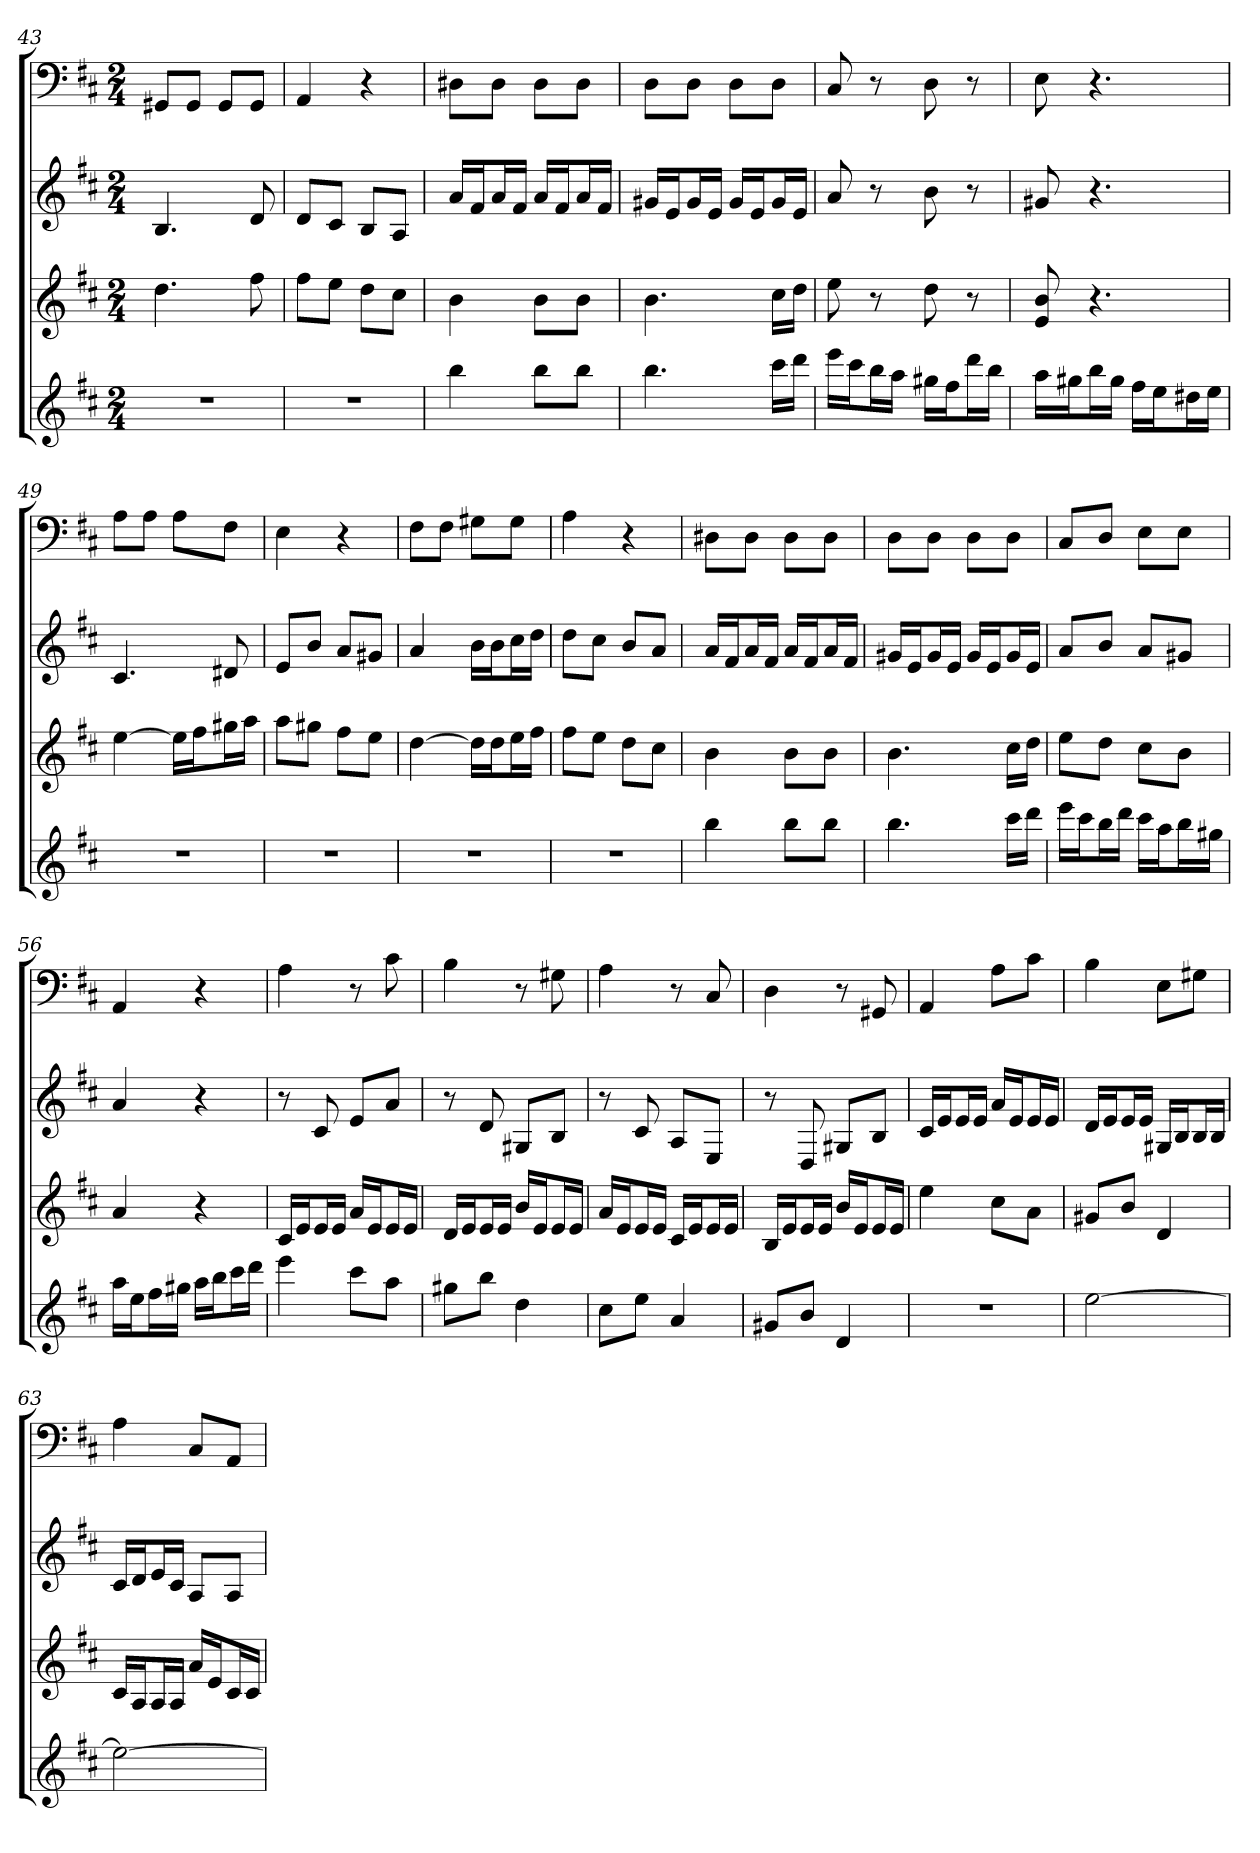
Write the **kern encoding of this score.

**kern	**kern	**kern	**kern
*part4	*part3	*part2	*part1
*staff4	*staff3	*staff2	*staff1
*k[f#c#]	*k[f#c#]	*k[f#c#]	*k[f#c#]
*D:	*D:	*D:	*D:
*M2/4	*M2/4	*M2/4	*M2/4
=43	=43	=43	=43
2r	4.dd	4.B	8GG#XL
.	.	.	8GG#J
.	.	.	8GG#L
.	8ff#	8d	8GG#J
=44	=44	=44	=44
2r	8ff#L	8dL	4AA
.	8eeJ	8c#J	.
.	8ddL	8BL	4r
.	8cc#J	8AJ	.
=45	=45	=45	=45
4bb	4b	16aLL	8D#XL
.	.	16f#J	.
.	.	16aL	8D#J
.	.	16f#JJ	.
8bbL	8bL	16aLL	8D#L
.	.	16f#J	.
8bbJ	8bJ	16aL	8D#J
.	.	16f#JJ	.
=46	=46	=46	=46
4.bb	4.b	16g#XLL	8DL
.	.	16eJ	.
.	.	16g#L	8DJ
.	.	16eJJ	.
.	.	16g#LL	8DL
.	.	16eJ	.
16ccc#LL	16cc#LL	16g#L	8DJ
16dddJJ	16ddJJ	16eJJ	.
=47	=47	=47	=47
16eeeLL	8ee	8a	8C#
16ccc#J	.	.	.
16bbL	8r	8r	8r
16aaJJ	.	.	.
16gg#XLL	8dd	8b	8D
16ff#J	.	.	.
16dddL	8r	8r	8r
16bbJJ	.	.	.
=48	=48	=48	=48
16aaLL	8e 8b	8g#X	8E
16gg#XJ	.	.	.
16bbL	4.r	4.r	4.r
16gg#JJ	.	.	.
16ff#LL	.	.	.
16eeJ	.	.	.
16dd#XL	.	.	.
16eeJJ	.	.	.
=49	=49	=49	=49
2r	[4ee	4.c#	8AL
.	.	.	8AJ
.	16eeLL]	.	8AL
.	16ff#J	.	.
.	16gg#XL	8d#X	8F#J
.	16aaJJ	.	.
=50	=50	=50	=50
2r	8aaL	8eL	4E
.	8gg#XJ	8bJ	.
.	8ff#L	8aL	4r
.	8eeJ	8g#XJ	.
=51	=51	=51	=51
2r	[4dd	4a	8F#L
.	.	.	8F#J
.	16ddLL]	16bLL	8G#XL
.	16ddJ	16bJ	.
.	16eeL	16cc#L	8G#J
.	16ff#JJ	16ddJJ	.
=52	=52	=52	=52
2r	8ff#L	8ddL	4A
.	8eeJ	8cc#J	.
.	8ddL	8bL	4r
.	8cc#J	8aJ	.
=53	=53	=53	=53
4bb	4b	16aLL	8D#XL
.	.	16f#J	.
.	.	16aL	8D#J
.	.	16f#JJ	.
8bbL	8bL	16aLL	8D#L
.	.	16f#J	.
8bbJ	8bJ	16aL	8D#J
.	.	16f#JJ	.
=54	=54	=54	=54
4.bb	4.b	16g#XLL	8DL
.	.	16eJ	.
.	.	16g#L	8DJ
.	.	16eJJ	.
.	.	16g#LL	8DL
.	.	16eJ	.
16ccc#LL	16cc#LL	16g#L	8DJ
16dddJJ	16ddJJ	16eJJ	.
=55	=55	=55	=55
16eeeLL	8eeL	8aL	8C#L
16ccc#J	.	.	.
16bbL	8ddJ	8bJ	8DJ
16dddJJ	.	.	.
16ccc#LL	8cc#L	8aL	8EL
16aaJ	.	.	.
16bbL	8bJ	8g#XJ	8EJ
16gg#XJJ	.	.	.
=56	=56	=56	=56
16aaLL	4a	4a	4AA
16eeJ	.	.	.
16ff#L	.	.	.
16gg#XJJ	.	.	.
16aaLL	4r	4r	4r
16bbJ	.	.	.
16ccc#L	.	.	.
16dddJJ	.	.	.
=57	=57	=57	=57
4eee	16c#LL	8r	4A
.	16eJ	.	.
.	16eL	8c#	.
.	16eJJ	.	.
8ccc#L	16aLL	8eL	8r
.	16eJ	.	.
8aaJ	16eL	8aJ	8c#
.	16eJJ	.	.
=58	=58	=58	=58
8gg#XL	16dLL	8r	4B
.	16eJ	.	.
8bbJ	16eL	8d	.
.	16eJJ	.	.
4dd	16bLL	8G#XL	8r
.	16eJ	.	.
.	16eL	8BJ	8G#X
.	16eJJ	.	.
=59	=59	=59	=59
8cc#L	16aLL	8r	4A
.	16eJ	.	.
8eeJ	16eL	8c#	.
.	16eJJ	.	.
4a	16c#LL	8AL	8r
.	16eJ	.	.
.	16eL	8EJ	8C#
.	16eJJ	.	.
=60	=60	=60	=60
8g#XL	16BLL	8r	4D
.	16eJ	.	.
8bJ	16eL	8D	.
.	16eJJ	.	.
4d	16bLL	8G#XL	8r
.	16eJ	.	.
.	16eL	8BJ	8GG#X
.	16eJJ	.	.
=61	=61	=61	=61
2r	4ee	16c#LL	4AA
.	.	16eJ	.
.	.	16eL	.
.	.	16eJJ	.
.	8cc#L	16aLL	8AL
.	.	16eJ	.
.	8aJ	16eL	8c#J
.	.	16eJJ	.
=62	=62	=62	=62
[2ee	8g#XL	16dLL	4B
.	.	16eJ	.
.	8bJ	16eL	.
.	.	16eJJ	.
.	4d	16G#XLL	8EL
.	.	16BJ	.
.	.	16BL	8G#XJ
.	.	16BJJ	.
=63	=63	=63	=63
2ee_	16c#LL	16c#LL	4A
.	16AJ	16dJ	.
.	16AL	16eL	.
.	16AJJ	16c#JJ	.
.	16aLL	8AL	8C#L
.	16eJ	.	.
.	16c#L	8AJ	8AAJ
.	16c#JJ	.	.
=	=	=	=
*-	*-	*-	*-
